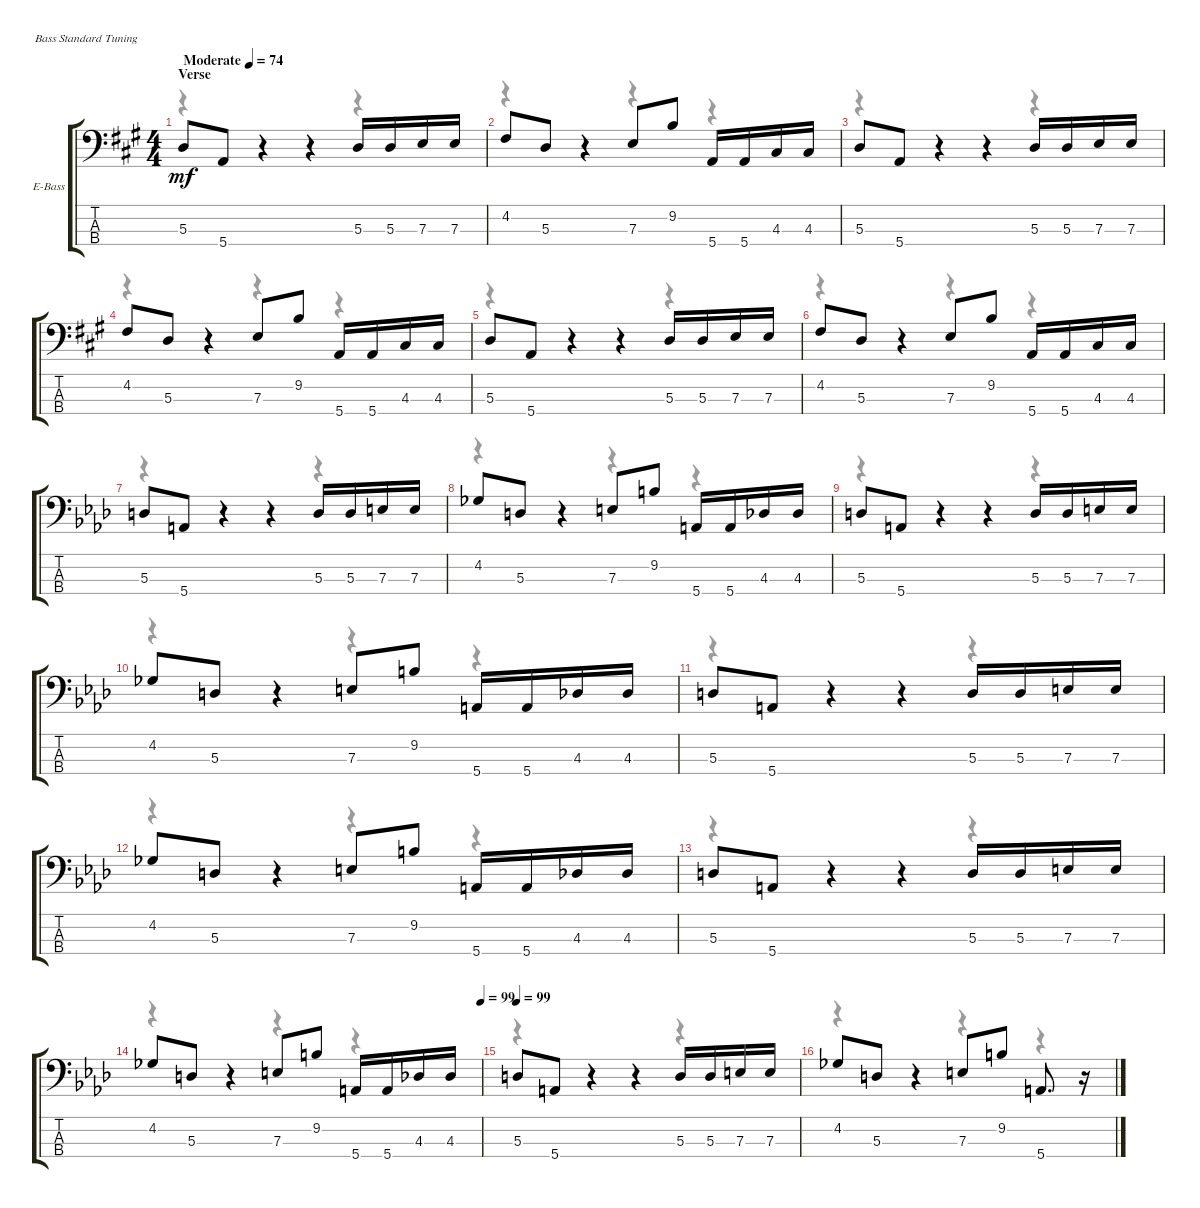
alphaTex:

\bracketExtendMode groupsimilarinstruments
\firstSystemTrackNameOrientation horizontal
\otherSystemsTrackNameOrientation horizontal
\track ("Bass" "E-Bass") {instrument electricbassfinger}
\staff {score tabs}
\tuning (G2 D2 A1 E1)
\voice
\ts (4 4)
\beaming (8 2 2 2 2)
\section ("" "Verse")
\tempo (74 "Moderate")
\clef f4
\ks a
5.3.8{dy mf instrument electricbassfinger} 5.4.8 r.4 r.4 5.3.16 5.3.16 7.3.16 7.3.16 |
4.2.8 5.3.8 r.4 7.3.8 9.2.8 5.4.16 5.4.16 4.3.16 4.3.16 |
5.3.8 5.4.8 r.4 r.4 5.3.16 5.3.16 7.3.16 7.3.16 |
4.2.8 5.3.8 r.4 7.3.8 9.2.8 5.4.16 5.4.16 4.3.16 4.3.16 |
5.3.8 5.4.8 r.4 r.4 5.3.16 5.3.16 7.3.16 7.3.16 |
4.2.8 5.3.8 r.4 7.3.8 9.2.8 5.4.16 5.4.16 4.3.16 4.3.16 |
\ks ab
5.3.8 5.4.8 r.4 r.4 5.3.16 5.3.16 7.3.16 7.3.16 |
4.2.8 5.3.8 r.4 7.3.8 9.2.8 5.4.16 5.4.16 4.3.16 4.3.16 |
5.3.8 5.4.8 r.4 r.4 5.3.16 5.3.16 7.3.16 7.3.16 |
4.2.8 5.3.8 r.4 7.3.8 9.2.8 5.4.16 5.4.16 4.3.16 4.3.16 |
5.3.8 5.4.8 r.4 r.4 5.3.16 5.3.16 7.3.16 7.3.16 |
4.2.8 5.3.8 r.4 7.3.8 9.2.8 5.4.16 5.4.16 4.3.16 4.3.16 |
5.3.8 5.4.8 r.4 r.4 5.3.16 5.3.16 7.3.16 7.3.16 |
\tempo (99 1)
4.2.8 5.3.8 r.4 7.3.8 9.2.8 5.4.16 5.4.16 4.3.16 4.3.16 |
\tempo 99
5.3.8 5.4.8 r.4 r.4 5.3.16 5.3.16 7.3.16 7.3.16 |
4.2.8 5.3.8 r.4 7.3.8 9.2.8 5.4.8{d} r.16
\voice
\clef f4
\ottava regular
\simile none
\ks a
r.4{dy mf} r.4 r.4 r.4 |
r.4 r.4 r.4 r.4 |
r.4 r.4 r.4 r.4 |
r.4 r.4 r.4 r.4 |
r.4 r.4 r.4 r.4 |
r.4 r.4 r.4 r.4 |
\ks ab
r.4 r.4 r.4 r.4 |
r.4 r.4 r.4 r.4 |
r.4 r.4 r.4 r.4 |
r.4 r.4 r.4 r.4 |
r.4 r.4 r.4 r.4 |
r.4 r.4 r.4 r.4 |
r.4 r.4 r.4 r.4 |
r.4 r.4 r.4 r.4 |
r.4 r.4 r.4 r.4 |
r.4 r.4 r.4 r.4
